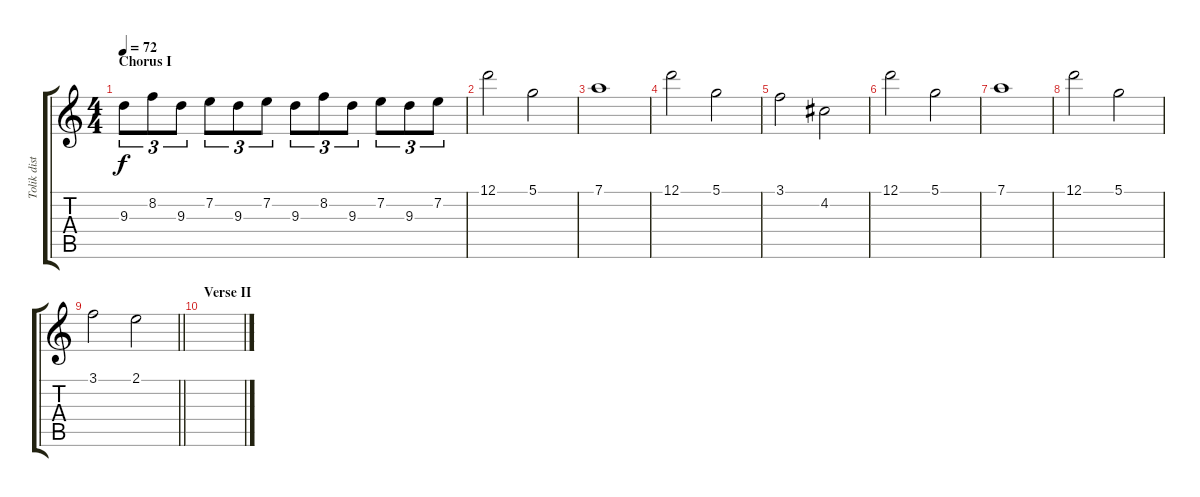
\track ("Tolik dist" "Tolik dist") {instrument distortionguitar}
\staff {score tabs}
\tuning (D4 A3 F3 C3 G2 C2) {hide}
\ts (4 4)
\section ("" "Chorus I")
\tempo 72
\clef g2
\ks c
9.3.8{tu (3 2) dy f} 8.2.8{tu (3 2)} 9.3.8{tu (3 2)} 7.2.8{tu (3 2)} 9.3.8{tu (3 2)} 7.2.8{tu (3 2)} 9.3.8{tu (3 2)} 8.2.8{tu (3 2)} 9.3.8{tu (3 2)} 7.2.8{tu (3 2)} 9.3.8{tu (3 2)} 7.2.8{tu (3 2)} |
12.1.2 5.1.2 |
7.1.1 |
12.1.2 5.1.2 |
3.1.2 4.2.2 |
12.1.2 5.1.2 |
7.1.1 |
12.1.2 5.1.2 |
\barLineRight lightlight
3.1.2 2.1.2 |
\section ("" "Verse II")
